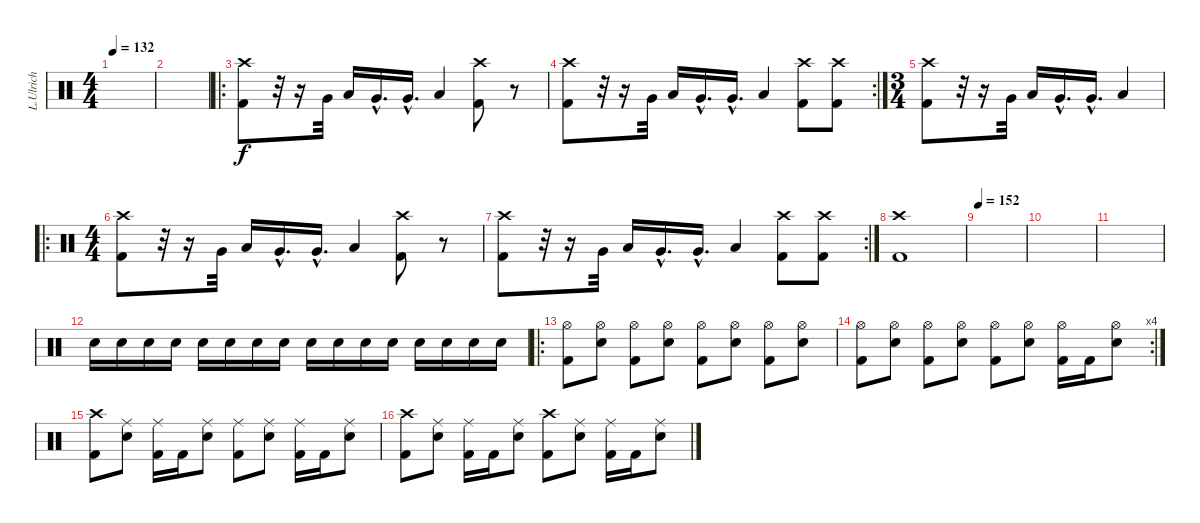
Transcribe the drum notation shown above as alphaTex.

\track ("L.Ulrich" "L.Ulrich") {instrument percussion}
\staff {score}
\articulation defaults
\ts (4 4)
\tempo 132
\clef neutral
\ks c
|
|
\ro
("Crash high (hit)" "Kick (hit) 2").8 r.32 r.16 "Very Low Tom (hit)".32 "Low Tom (hit)".16 "Very Low Tom (hit)"{hac}.16{d} "Very Low Tom (hit)"{hac}.16{d} "Low Tom (hit)".4 ("Crash high (hit)" "Kick (hit) 2").8 r.8 |
\rc 2
("Crash high (hit)" "Kick (hit) 2").8 r.32 r.16 "Very Low Tom (hit)".32 "Low Tom (hit)".16 "Very Low Tom (hit)"{hac}.16{d} "Very Low Tom (hit)"{hac}.16{d} "Low Tom (hit)".4 ("Crash high (hit)" "Kick (hit) 2").8 ("Crash high (hit)" "Kick (hit) 2").8 |
\ts (3 4)
("Crash high (hit)" "Kick (hit) 2").8 r.32 r.16 "Very Low Tom (hit)".32 "Low Tom (hit)".16 "Very Low Tom (hit)"{hac}.16{d} "Very Low Tom (hit)"{hac}.16{d} "Low Tom (hit)".4 |
\ro
\ts (4 4)
("Crash high (hit)" "Kick (hit) 2").8 r.32 r.16 "Very Low Tom (hit)".32 "Low Tom (hit)".16 "Very Low Tom (hit)"{hac}.16{d} "Very Low Tom (hit)"{hac}.16{d} "Low Tom (hit)".4 ("Crash high (hit)" "Kick (hit) 2").8 r.8 |
\rc 2
("Crash high (hit)" "Kick (hit) 2").8 r.32 r.16 "Very Low Tom (hit)".32 "Low Tom (hit)".16 "Very Low Tom (hit)"{hac}.16{d} "Very Low Tom (hit)"{hac}.16{d} "Low Tom (hit)".4 ("Crash high (hit)" "Kick (hit) 2").8 ("Crash high (hit)" "Kick (hit) 2").8 |
("Crash high (hit)" "Kick (hit) 2").1 |
\tempo 152
|
|
|
"Snare (hit) 2".16 "Snare (hit) 2".16 "Snare (hit) 2".16 "Snare (hit) 2".16 "Snare (hit) 2".16 "Snare (hit) 2".16 "Snare (hit) 2".16 "Snare (hit) 2".16 "Snare (hit) 2".16 "Snare (hit) 2".16 "Snare (hit) 2".16 "Snare (hit) 2".16 "Snare (hit) 2".16 "Snare (hit) 2".16 "Snare (hit) 2".16 "Snare (hit) 2".16 |
\ro
("Hi-Hat (open)" "Kick (hit) 2").8 ("Hi-Hat (open)" "Snare (hit) 2").8 ("Hi-Hat (open)" "Kick (hit) 2").8 ("Hi-Hat (open)" "Snare (hit) 2").8 ("Hi-Hat (open)" "Kick (hit) 2").8 ("Hi-Hat (open)" "Snare (hit) 2").8 ("Hi-Hat (open)" "Kick (hit) 2").8 ("Hi-Hat (open)" "Snare (hit) 2").8 |
\rc 4
("Hi-Hat (open)" "Kick (hit) 2").8 ("Hi-Hat (open)" "Snare (hit) 2").8 ("Hi-Hat (open)" "Kick (hit) 2").8 ("Hi-Hat (open)" "Snare (hit) 2").8 ("Hi-Hat (open)" "Kick (hit) 2").8 ("Hi-Hat (open)" "Snare (hit) 2").8 ("Hi-Hat (open)" "Kick (hit) 2").16 "Kick (hit) 2".16 ("Hi-Hat (open)" "Snare (hit) 2").8 |
("Crash high (hit)" "Kick (hit) 2").8 ("Ride (middle)" "Snare (hit) 2").8 ("Ride (middle)" "Kick (hit) 2").16 "Kick (hit) 2".16 ("Ride (middle)" "Snare (hit) 2").8 ("Ride (middle)" "Kick (hit) 2").8 ("Ride (middle)" "Snare (hit) 2").8 ("Ride (middle)" "Kick (hit) 2").16 "Kick (hit) 2".16 ("Ride (middle)" "Snare (hit) 2").8 |
("Crash high (hit)" "Kick (hit) 2").8 ("Ride (middle)" "Snare (hit) 2").8 ("Ride (middle)" "Kick (hit) 2").16 "Kick (hit) 2".16 ("Ride (middle)" "Snare (hit) 2").8 ("Crash high (hit)" "Kick (hit) 2").8 ("Ride (middle)" "Snare (hit) 2").8 ("Ride (middle)" "Kick (hit) 2").16 "Kick (hit) 2".16 ("Ride (middle)" "Snare (hit) 2").8
